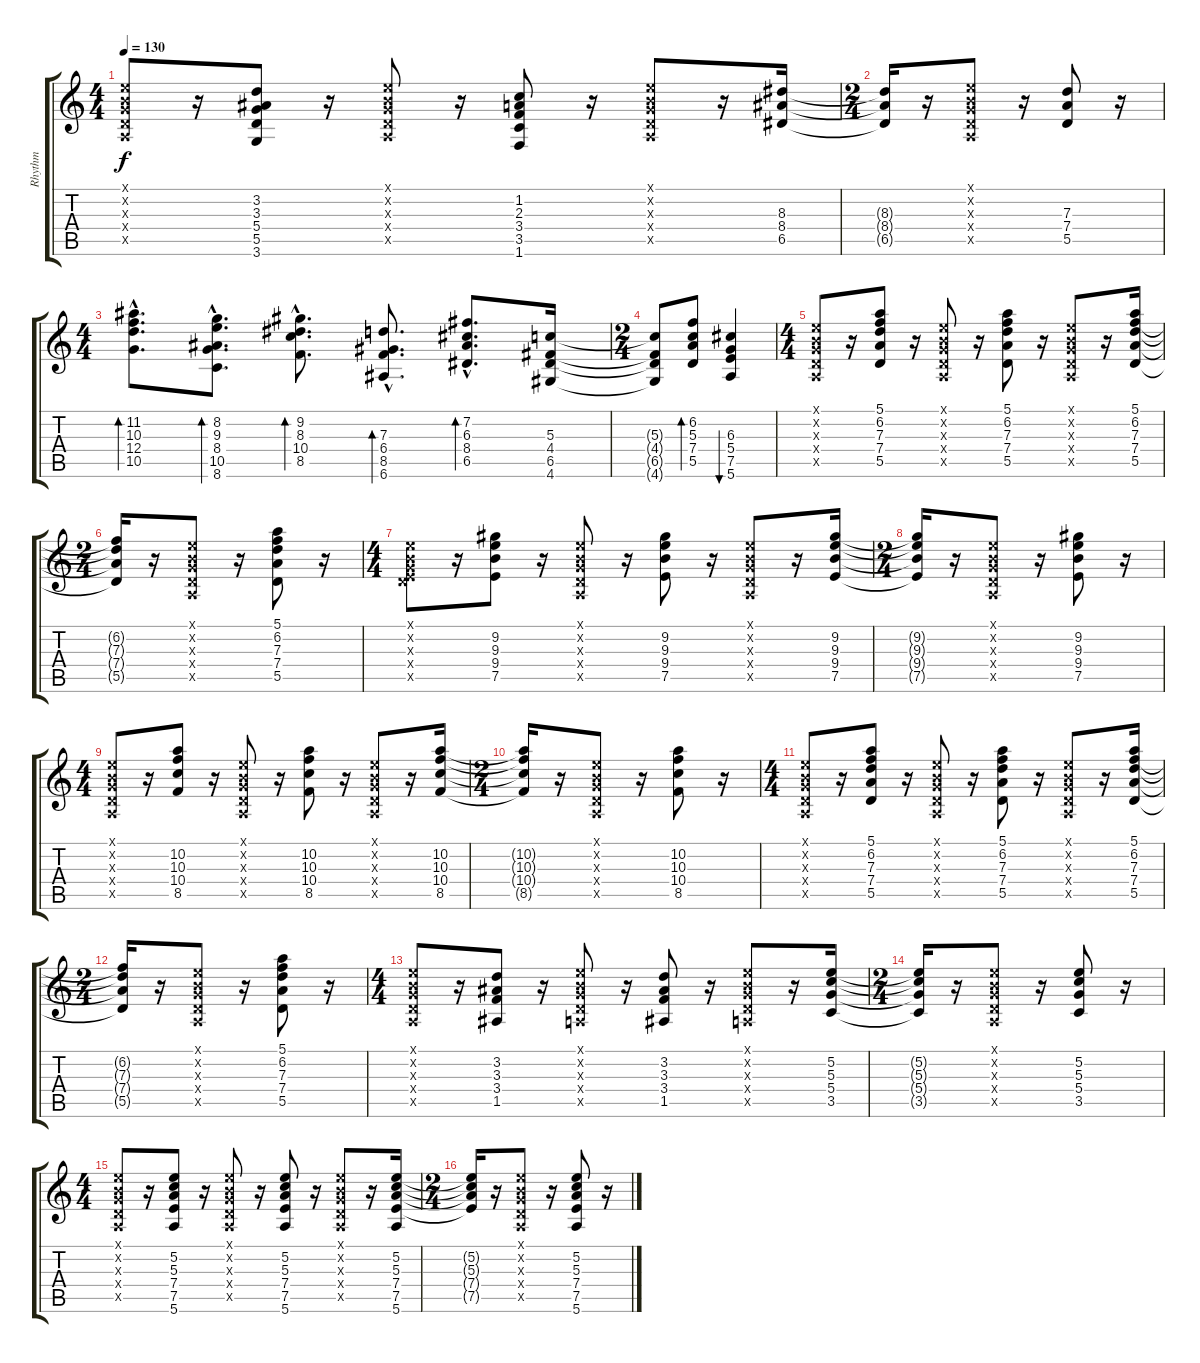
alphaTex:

\track ("Rhythm" "Rhythm") {instrument electricguitarjazz}
\staff {score tabs}
\tuning (E4 B3 G3 D3 A2 E2) {hide}
\ts (4 4)
\tempo 130
\clef g2
\ks c
(0.1{x} 0.2{x} 0.3{x} 0.4{x} 0.5{x}).8{dy f} r.16 (3.2 3.3 5.4 5.5 3.6).8 r.16 (0.1{x} 0.2{x} 0.3{x} 0.4{x} 0.5{x}).8 r.16 (1.2 2.3 3.4 3.5 1.6).8 r.16 (0.1{x} 0.2{x} 0.3{x} 0.4{x} 0.5{x}).8 r.16 (8.3 8.4 6.5).16 |
\ts (2 4)
(8.3{t} 8.4{t} 6.5{t}).16 r.16 (0.1{x} 0.2{x} 0.3{x} 0.4{x} 0.5{x}).8 r.16 (7.3 7.4 5.5).8 r.16 |
\ts (4 4)
(11.2{hac} 10.3{hac} 12.4{hac} 10.5{hac}).8{d bd 60} (8.2{hac} 9.3{hac} 8.4{hac} 10.5{hac} 8.6{hac}).8{d bd 60} (9.2{hac} 8.3{hac} 10.4{hac} 8.5{hac}).8{d bd 60} (7.3{hac} 6.4{hac} 8.5{hac} 6.6{hac}).8{d bd 60} (7.2{hac} 6.3{hac} 8.4{hac} 6.5{hac}).8{d bd 60} (5.3 4.4 6.5 4.6).16 |
\ts (2 4)
(5.3{t} 4.4{t} 6.5{t} 4.6{t}).8 (6.2 5.3 7.4 5.5).8{bd 60} (6.3 5.4 7.5 5.6).4{bu 60} |
\ts (4 4)
(0.1{x} 0.2{x} 0.3{x} 0.4{x} 0.5{x}).8 r.16 (5.1 6.2 7.3 7.4 5.5).8 r.16 (0.1{x} 0.2{x} 0.3{x} 0.4{x} 0.5{x}).8 r.16 (5.1 6.2 7.3 7.4 5.5).8 r.16 (0.1{x} 0.2{x} 0.3{x} 0.4{x} 0.5{x}).8 r.16 (5.1 6.2 7.3 7.4 5.5).16 |
\ts (2 4)
(6.2{t} 7.3{t} 7.4{t} 5.5{t}).16 r.16 (0.1{x} 0.2{x} 0.3{x} 0.4{x} 0.5{x}).8 r.16 (5.1 6.2 7.3 7.4 5.5).8 r.16 |
\ts (4 4)
(0.1{x} 0.2{x} 0.3{x} 0.4{x} 7.5{x}).8 r.16 (9.2 9.3 9.4 7.5).8 r.16 (0.1{x} 0.2{x} 0.3{x} 0.4{x} 0.5{x}).8 r.16 (9.2 9.3 9.4 7.5).8 r.16 (0.1{x} 0.2{x} 0.3{x} 0.4{x} 0.5{x}).8 r.16 (9.2 9.3 9.4 7.5).16 |
\ts (2 4)
(9.2{t} 9.3{t} 9.4{t} 7.5{t}).16 r.16 (0.1{x} 0.2{x} 0.3{x} 0.4{x} 0.5{x}).8 r.16 (9.2 9.3 9.4 7.5).8 r.16 |
\ts (4 4)
(0.1{x} 0.2{x} 0.3{x} 0.4{x} 0.5{x}).8 r.16 (10.2 10.3 10.4 8.5).8 r.16 (0.1{x} 0.2{x} 0.3{x} 0.4{x} 0.5{x}).8 r.16 (10.2 10.3 10.4 8.5).8 r.16 (0.1{x} 0.2{x} 0.3{x} 0.4{x} 0.5{x}).8 r.16 (10.2 10.3 10.4 8.5).16 |
\ts (2 4)
(10.2{t} 10.3{t} 10.4{t} 8.5{t}).16 r.16 (0.1{x} 0.2{x} 0.3{x} 0.4{x} 0.5{x}).8 r.16 (10.2 10.3 10.4 8.5).8 r.16 |
\ts (4 4)
(0.1{x} 0.2{x} 0.3{x} 0.4{x} 0.5{x}).8 r.16 (5.1 6.2 7.3 7.4 5.5).8 r.16 (0.1{x} 0.2{x} 0.3{x} 0.4{x} 0.5{x}).8 r.16 (5.1 6.2 7.3 7.4 5.5).8 r.16 (0.1{x} 0.2{x} 0.3{x} 0.4{x} 0.5{x}).8 r.16 (5.1 6.2 7.3 7.4 5.5).16 |
\ts (2 4)
(6.2{t} 7.3{t} 7.4{t} 5.5{t}).16 r.16 (0.1{x} 0.2{x} 0.3{x} 0.4{x} 0.5{x}).8 r.16 (5.1 6.2 7.3 7.4 5.5).8 r.16 |
\ts (4 4)
(0.1{x} 0.2{x} 0.3{x} 0.4{x} 0.5{x}).8 r.16 (3.2 3.3 3.4 1.5).8 r.16 (0.1{x} 0.2{x} 0.3{x} 0.4{x} 0.5{x}).8 r.16 (3.2 3.3 3.4 1.5).8 r.16 (0.1{x} 0.2{x} 0.3{x} 0.4{x} 0.5{x}).8 r.16 (5.2 5.3 5.4 3.5).16 |
\ts (2 4)
(5.2{t} 5.3{t} 5.4{t} 3.5{t}).16 r.16 (0.1{x} 0.2{x} 0.3{x} 0.4{x} 0.5{x}).8 r.16 (5.2 5.3 5.4 3.5).8 r.16 |
\ts (4 4)
(0.1{x} 0.2{x} 0.3{x} 0.4{x} 0.5{x}).8 r.16 (5.2 5.3 7.4 7.5 5.6).8 r.16 (0.1{x} 0.2{x} 0.3{x} 0.4{x} 0.5{x}).8 r.16 (5.2 5.3 7.4 7.5 5.6).8 r.16 (0.1{x} 0.2{x} 0.3{x} 0.4{x} 0.5{x}).8 r.16 (5.2 5.3 7.4 7.5 5.6).16 |
\ts (2 4)
(5.2{t} 5.3{t} 7.4{t} 7.5{t}).16 r.16 (0.1{x} 0.2{x} 0.3{x} 0.4{x} 0.5{x}).8 r.16 (5.2 5.3 7.4 7.5 5.6).8 r.16
